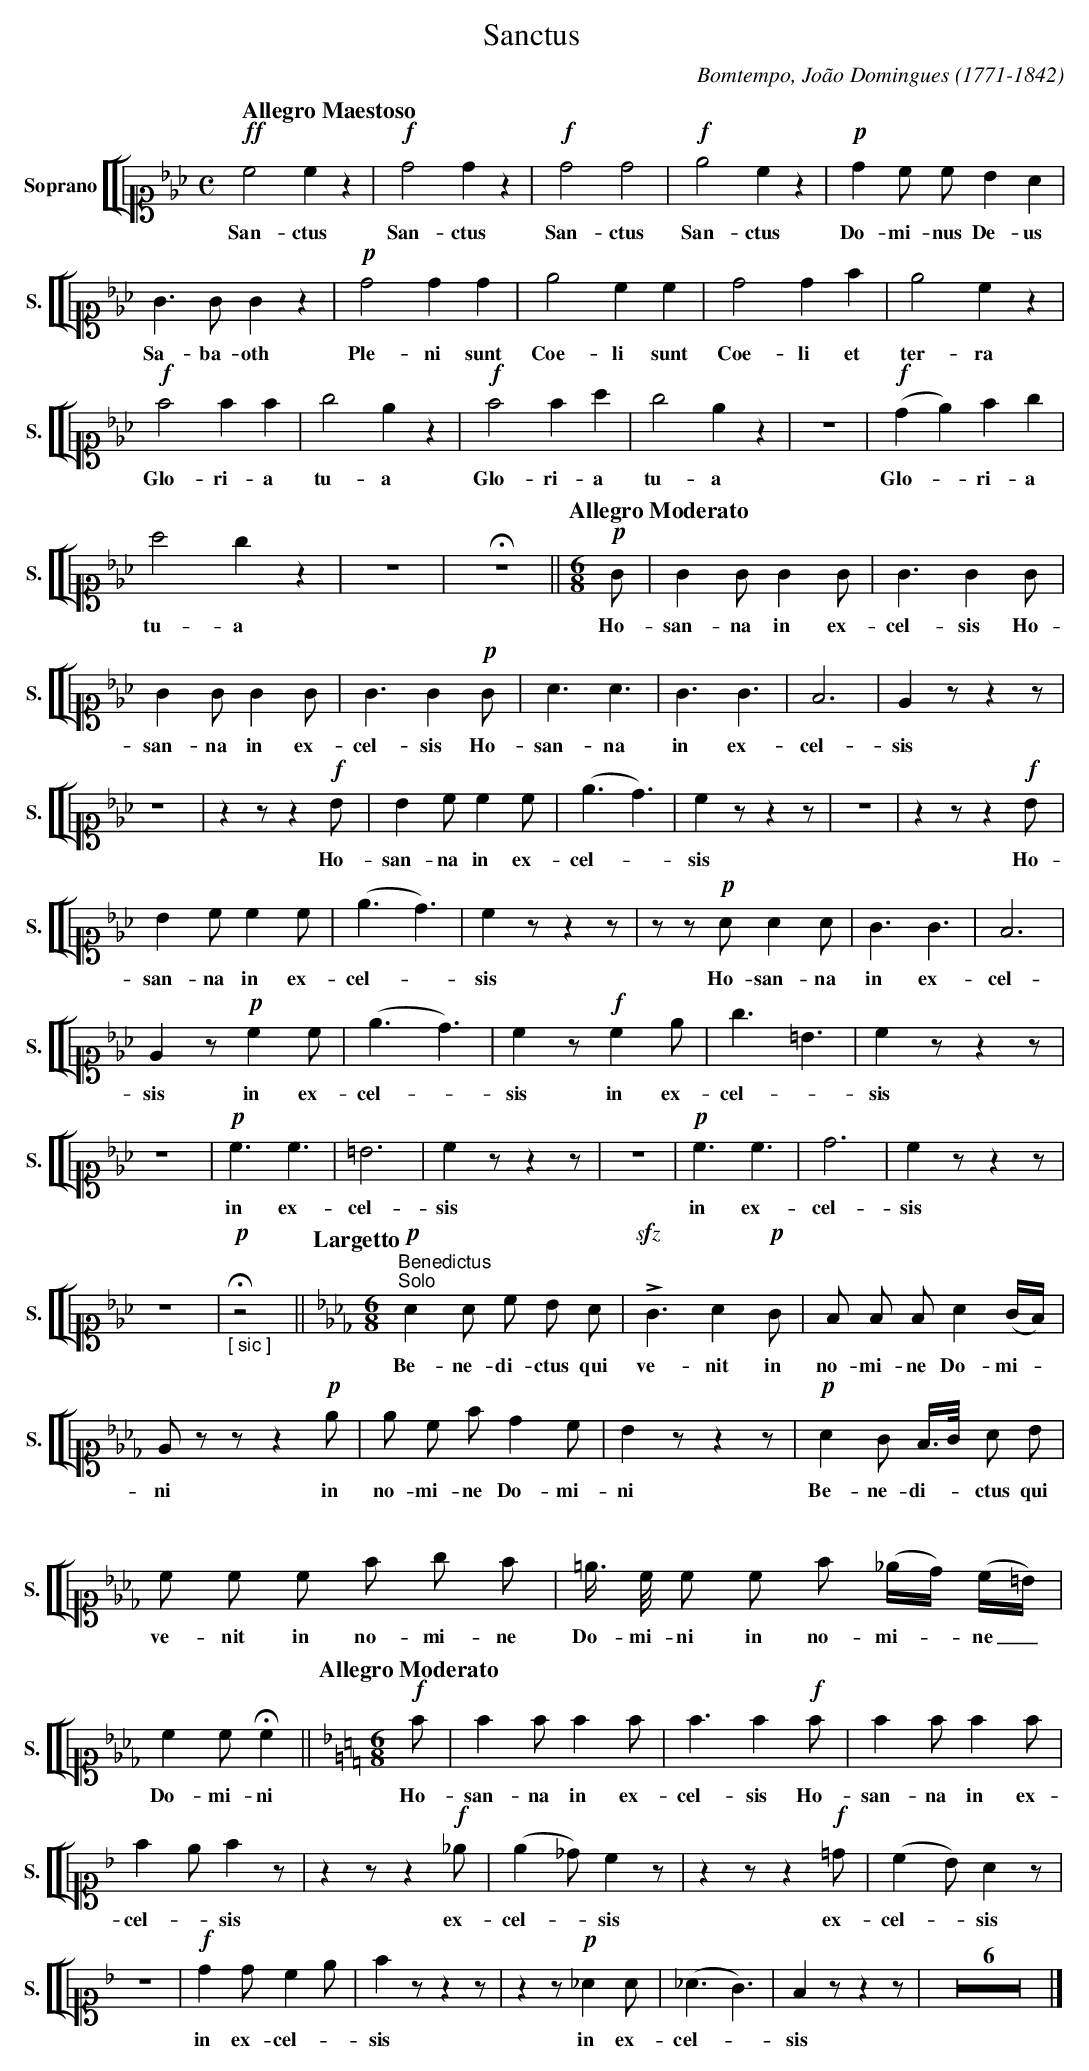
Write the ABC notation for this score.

X:1
T:Sanctus
C:Bomtempo, Jo\~ao Domingues (1771-1842)
M:C
L:1/4
K:Eb
V: 6 clef=alto1 name="Soprano" sname="S."
%%staves [[ 6 ]]
[Q:"Allegro Maestoso"] \
   !ff! c2cz | \
w: San-ctus
   !f! d2dz | \
w: San-ctus
   !f! d2d2 | \
w: San-ctus
   !f! e2cz | \
w: San-ctus
   !p! dc/ c/ BA | G>GGz | \
w: Do-mi-nus De-us Sa-ba-oth
   !p!d2dd | e2cc | d2df | e2cz | \
w: Ple-ni sunt Coe-li sunt Coe-li et ter-ra
   !f! f2ff | g2ez | \
w: Glo-ri-a tu-a
   !f! f2fa | g2ez | Z | \
w: Glo-ri-a tu-a
   !f! (de)fg | a2gz | Z | !fermata! Z || \
w: Glo--ri-a tu-a
   [Q:"Allegro Moderato"][M:6/8][L:1/8][K:Eb] !p! G | G2GG2G | G3G2G | G2GG2G | G3G2!p!G | A3A3 | G3G3 | F6 | E2zz2z | Z | z2zz2 \
w: Ho-san-na in ex-cel-sis Ho-san-na in ex-cel-sis Ho-san-na in ex-cel-sis
   !f! B | B2cc2c | (e3d3) | c2zz2z | Z | z2zz2 \
w: Ho-san-na in ex-cel--sis
   !f! B | B2cc2c | (e3d3) | c2zz2z | zz \
w: Ho-san-na in ex-cel--sis
   !p! AA2A | G3G3 | F6 | E2 z \
w: Ho-san-na in ex-cel-sis
   !p! c2c | (e3d3) | c2z \
w: in ex-cel--sis
   !f! c2e | g3=B3 | c2zz2z | Z | \
w: in ex-cel--sis
   !p! c3c3 | =B6 | c2zz2z | Z | \
w: in ex-cel-sis
   !p! c3c3 | d6 | c2zz2z | Z | !p! !fermata! "_[ sic ]" z4 || \
w: in ex-cel-sis
   [Q:"Largetto"][M:6/8][L:1/8][K:Ab] "^Benedictus" "^Solo" !p! A2A c B A | !sfz!!>!G3A2!p!G | F F F A2(G/F/) | Ezzz2 \
w: Be-ne-di-ctus qui ve-nit in no-mi-ne Do-mi--ni
   !p! e | e c f d2c | B2zz2z | \
w: in no-mi-ne Do-mi-ni
   !p! A2G F/>G/ A B | c c c f g f | =e/> c/ c c f (_e/d/) (c/=B/) | c2c!fermata!c2 || \
w: Be-ne-di--ctus qui ve-nit in no-mi-ne Do-mi-ni in no-mi--ne_ Do-mi-ni
   [Q:"Allegro Moderato"][M:6/8][L:1/8][K:F] !f! f | f2ff2f | f3f2!f!f | f2ff2f | f2ef2z | z2zz2 \
w: Ho-san-na in ex-cel-sis Ho-san-na in ex-cel--sis
   !f! _e | (e2_d)c2z | z2zz2 \
w: ex-cel--sis
   !f! =d | (c2B)A2z | Z | \
w: ex-cel--sis
   !f! d2dc2e | f2zz2z | z2z \
w: in ex-cel--sis
   !p! _A2A | (_A3G3) | F2zz2z | Z6 |] \
w: in ex-cel--sis
